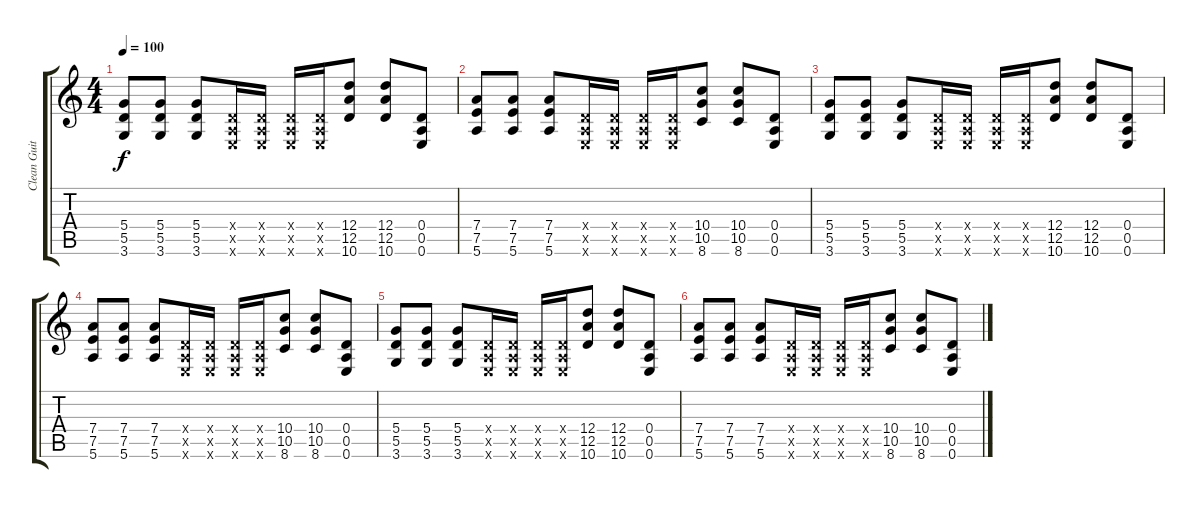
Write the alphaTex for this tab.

\track ("Clean Guitar" "Clean Guit") {instrument acousticguitarsteel}
\staff {score tabs}
\tuning (E4 B3 G3 D3 A2 E2) {hide}
\ts (4 4)
\tempo 100
\clef g2
\ks c
(5.4 5.5 3.6).8{dy f} (5.4 5.5 3.6).8 (5.4 5.5 3.6).8 (0.4{x} 0.5{x} 0.6{x}).16 (0.4{x} 0.5{x} 0.6{x}).16 (0.4{x} 0.5{x} 0.6{x}).16 (0.4{x} 0.5{x} 0.6{x}).16 (12.4 12.5 10.6).8 (12.4 12.5 10.6).8 (0.4 0.5 0.6).8 |
(7.4 7.5 5.6).8 (7.4 7.5 5.6).8 (7.4 7.5 5.6).8 (0.4{x} 0.5{x} 0.6{x}).16 (0.4{x} 0.5{x} 0.6{x}).16 (0.4{x} 0.5{x} 0.6{x}).16 (0.4{x} 0.5{x} 0.6{x}).16 (10.4 10.5 8.6).8 (10.4 10.5 8.6).8 (0.4 0.5 0.6).8 |
(5.4 5.5 3.6).8 (5.4 5.5 3.6).8 (5.4 5.5 3.6).8 (0.4{x} 0.5{x} 0.6{x}).16 (0.4{x} 0.5{x} 0.6{x}).16 (0.4{x} 0.5{x} 0.6{x}).16 (0.4{x} 0.5{x} 0.6{x}).16 (12.4 12.5 10.6).8 (12.4 12.5 10.6).8 (0.4 0.5 0.6).8 |
(7.4 7.5 5.6).8 (7.4 7.5 5.6).8 (7.4 7.5 5.6).8 (0.4{x} 0.5{x} 0.6{x}).16 (0.4{x} 0.5{x} 0.6{x}).16 (0.4{x} 0.5{x} 0.6{x}).16 (0.4{x} 0.5{x} 0.6{x}).16 (10.4 10.5 8.6).8 (10.4 10.5 8.6).8 (0.4 0.5 0.6).8 |
(5.4 5.5 3.6).8 (5.4 5.5 3.6).8 (5.4 5.5 3.6).8 (0.4{x} 0.5{x} 0.6{x}).16 (0.4{x} 0.5{x} 0.6{x}).16 (0.4{x} 0.5{x} 0.6{x}).16 (0.4{x} 0.5{x} 0.6{x}).16 (12.4 12.5 10.6).8 (12.4 12.5 10.6).8 (0.4 0.5 0.6).8 |
(7.4 7.5 5.6).8 (7.4 7.5 5.6).8 (7.4 7.5 5.6).8 (0.4{x} 0.5{x} 0.6{x}).16 (0.4{x} 0.5{x} 0.6{x}).16 (0.4{x} 0.5{x} 0.6{x}).16 (0.4{x} 0.5{x} 0.6{x}).16 (10.4 10.5 8.6).8 (10.4 10.5 8.6).8 (0.4 0.5 0.6).8
